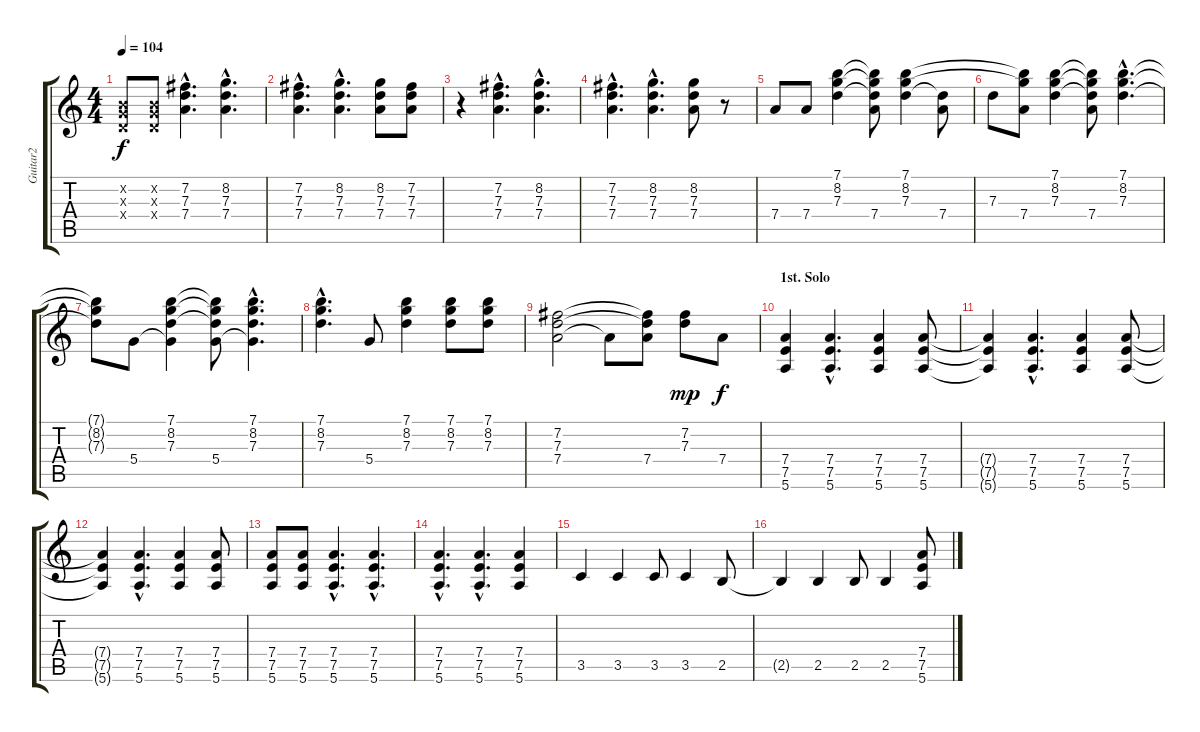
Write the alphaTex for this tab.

\track ("Guitar2" "Guitar2") {instrument distortionguitar}
\staff {score tabs}
\tuning (E4 B3 G3 D3 A2 E2) {hide}
\ts (4 4)
\tempo 104
\clef g2
\ks c
(0.2{x} 0.3{x} 0.4{x}).8{dy f} (0.2{x} 0.3{x} 0.4{x}).8 (7.2{hac} 7.3{hac} 7.4{hac}).4{d} (8.2{hac} 7.3{hac} 7.4{hac}).4{d} |
(7.2{hac} 7.3{hac} 7.4{hac}).4{d} (8.2{hac} 7.3{hac} 7.4{hac}).4{d} (8.2 7.3 7.4).8 (7.2 7.3 7.4).8 |
r.4 (7.2{hac} 7.3{hac} 7.4{hac}).4{d} (8.2{hac} 7.3{hac} 7.4{hac}).4{d} |
(7.2{hac} 7.3{hac} 7.4{hac}).4{d} (8.2{hac} 7.3{hac} 7.4{hac}).4{d} (8.2 7.3 7.4).8 r.8 |
7.4.8 7.4.8 (7.1 8.2 7.3).4 (7.1{t} 8.2{t} 7.3{t} 7.4).8 (7.1 8.2 7.3).4 (7.3{t} 7.4).8 |
7.3.8 (7.1{t} 8.2{t} 7.4).8 (7.1 8.2 7.3).4 (7.1{t} 8.2{t} 7.3{t} 7.4).8 (7.1{hac} 8.2{hac} 7.3{hac}).4{d} |
(7.1{t} 8.2{t} 7.3{t}).8 5.4.8 (7.1 8.2 7.3 5.4{t}).4 (7.1{t} 8.2{t} 7.3{t} 5.4).8 (7.1{hac} 8.2{hac} 7.3{hac} 5.4{hac t}).4{d} |
(7.1{hac} 8.2{hac} 7.3{hac}).4{d} 5.4.8 (7.1 8.2 7.3).4 (7.1 8.2 7.3).8 (7.1 8.2 7.3).8 |
(7.2 7.3 7.4).2 7.4{t}.8 (7.2{t} 7.3{t} 7.4).8 (7.2 7.3).8{dy mp} 7.4.8{dy f} |
\section ("" "1st. Solo")
(7.4 7.5 5.6).4 (7.4{hac} 7.5{hac} 5.6{hac}).4{d} (7.4 7.5 5.6).4 (7.4 7.5 5.6).8 |
(7.4{t} 7.5{t} 5.6{t}).4 (7.4{hac} 7.5{hac} 5.6{hac}).4{d} (7.4 7.5 5.6).4 (7.4 7.5 5.6).8 |
(7.4{t} 7.5{t} 5.6{t}).4 (7.4{hac} 7.5{hac} 5.6{hac}).4{d} (7.4 7.5 5.6).4 (7.4 7.5 5.6).8 |
(7.4 7.5 5.6).8 (7.4 7.5 5.6).8 (7.4{hac} 7.5{hac} 5.6{hac}).4{d} (7.4{hac} 7.5{hac} 5.6{hac}).4{d} |
(7.4{hac} 7.5{hac} 5.6{hac}).4{d} (7.4{hac} 7.5{hac} 5.6{hac}).4{d} (7.4 7.5 5.6).4 |
3.5.4 3.5.4 3.5.8 3.5.4 2.5.8 |
2.5{t}.4 2.5.4 2.5.8 2.5.4 (7.4 7.5 5.6).8
